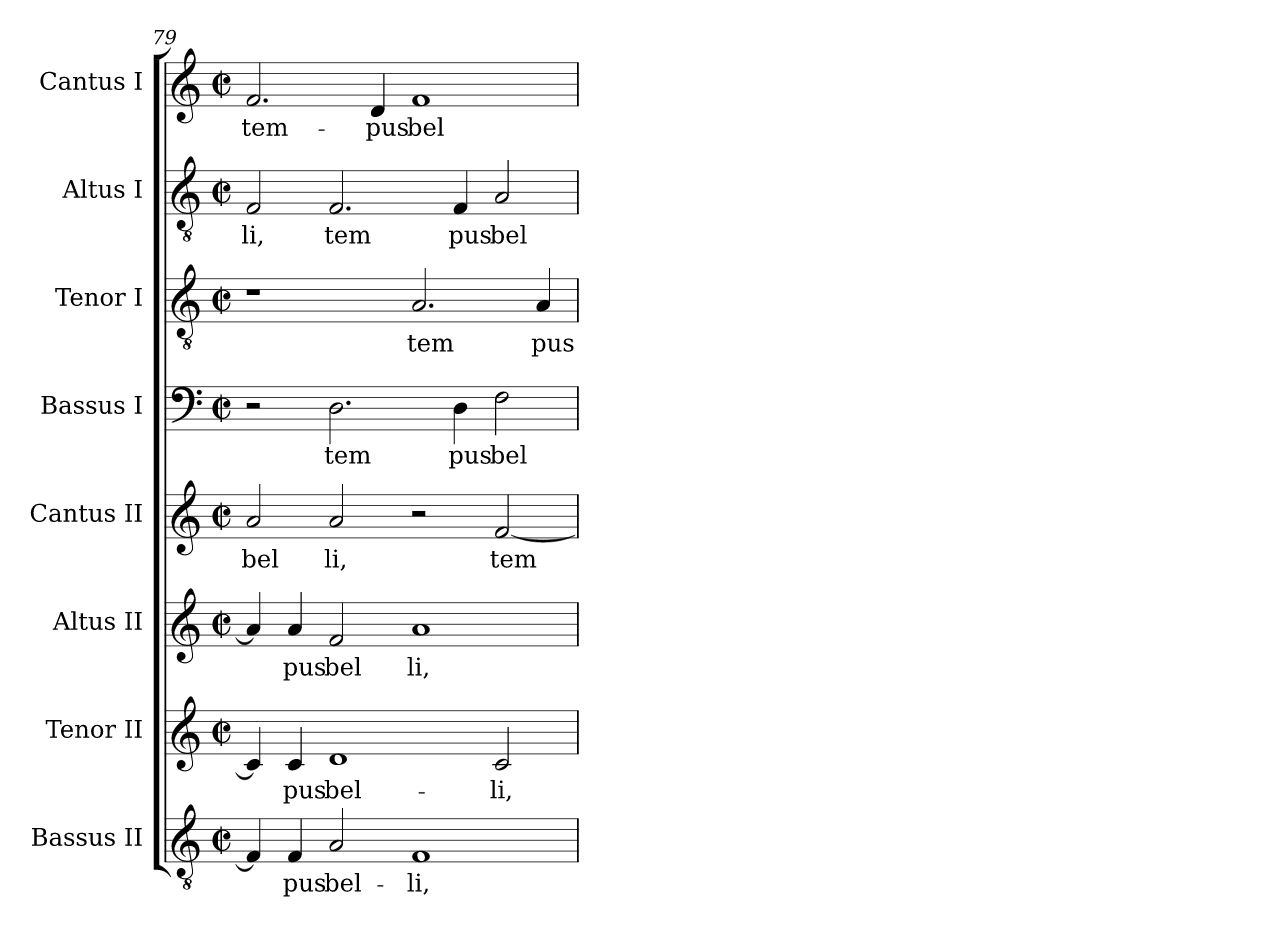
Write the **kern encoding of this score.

**kern	**text	**kern	**text	**kern	**text	**kern	**text	**kern	**text	**kern	**text	**kern	**text	**kern	**text
*part8	*part8	*part7	*part7	*part6	*part6	*part5	*part5	*part4	*part4	*part3	*part3	*part2	*part2	*part1	*part1
*staff8	*staff8	*staff7	*staff7	*staff6	*staff6	*staff5	*staff5	*staff4	*staff4	*staff3	*staff3	*staff2	*staff2	*staff1	*staff1
*I"Bassus II	*	*I"Tenor II	*	*I"Altus II	*	*I"Cantus II	*	*I"Bassus I	*	*I"Tenor I	*	*I"Altus I	*	*I"Cantus I	*
*clefGv2	*	*clefG2	*	*clefG2	*	*clefG2	*	*clefF4	*	*clefGv2	*	*clefGv2	*	*clefG2	*
*	*	*	*	*	*	*k[]	*	*	*	*	*	*	*	*	*
*	*	*	*	*	*	*C:	*	*	*	*	*	*	*	*	*
*M2/2	*	*M2/2	*	*M2/2	*	*M2/2	*	*M2/2	*	*M2/2	*	*M2/2	*	*M2/2	*
*met(c|)	*	*met(c|)	*	*met(c|)	*	*met(c|)	*	*met(c|)	*	*met(c|)	*	*met(c|)	*	*met(c|)	*
=79	=79	=79	=79	=79	=79	=79	=79	=79	=79	=79	=79	=79	=79	=79	=79
!	!	!	!	!	!	!	!LO:LY:b:cj	!	!	!	!	!	!LO:LY:b:cj	!	!LO:LY:b:cj
4F/]	.	4c/]	.	4a/]	.	2a/	bel	2r	.	1r	.	2F/	li,	2.f/	tem-
!	!LO:LY:b:cj	!	!LO:LY:b:cj	!	!LO:LY:b:cj	!	!	!	!	!	!	!	!	!	!
4F/	-pus	4c/	-pus	4a/	pus	.	.	.	.	.	.	.	.	.	.
!	!LO:LY:b:cj	!	!LO:LY:b:cj	!	!LO:LY:b:cj	!	!LO:LY:b:cj	!	!LO:LY:b:cj	!	!	!	!LO:LY:b:cj	!	!
2A/	bel-	1d	bel-	2f/	bel	2a/	li,	2.D\	tem	.	.	2.F/	tem	.	.
!	!	!	!	!	!	!	!	!	!	!	!	!	!	!	!LO:LY:b:cj
.	.	.	.	.	.	.	.	.	.	.	.	.	.	4d/	-pus
!	!LO:LY:b:cj	!	!	!	!LO:LY:b:cj	!	!	!	!	!	!LO:LY:b:cj	!	!	!	!LO:LY:b:cj
1F	-li,	.	.	1a	li,	2r	.	.	.	2.A/	tem	.	.	1f	bel-
!	!	!	!	!	!	!	!	!	!LO:LY:b:cj	!	!	!	!LO:LY:b:cj	!	!
.	.	.	.	.	.	.	.	4D\	pus	.	.	4F/	pus	.	.
!	!	!	!LO:LY:b:cj	!	!	!	!LO:LY:b	!	!LO:LY:b:cj	!	!	!	!LO:LY:b:cj	!	!
.	.	2c/	-li,	.	.	[>2f/	tem	2F\	bel	.	.	2A/	bel	.	.
!	!	!	!	!	!	!	!	!	!	!	!LO:LY:b:cj	!	!	!	!
.	.	.	.	.	.	.	.	.	.	4A/	pus	.	.	.	.
=	=	=	=	=	=	=	=	=	=	=	=	=	=	=	=
*-	*-	*-	*-	*-	*-	*-	*-	*-	*-	*-	*-	*-	*-	*-	*-
